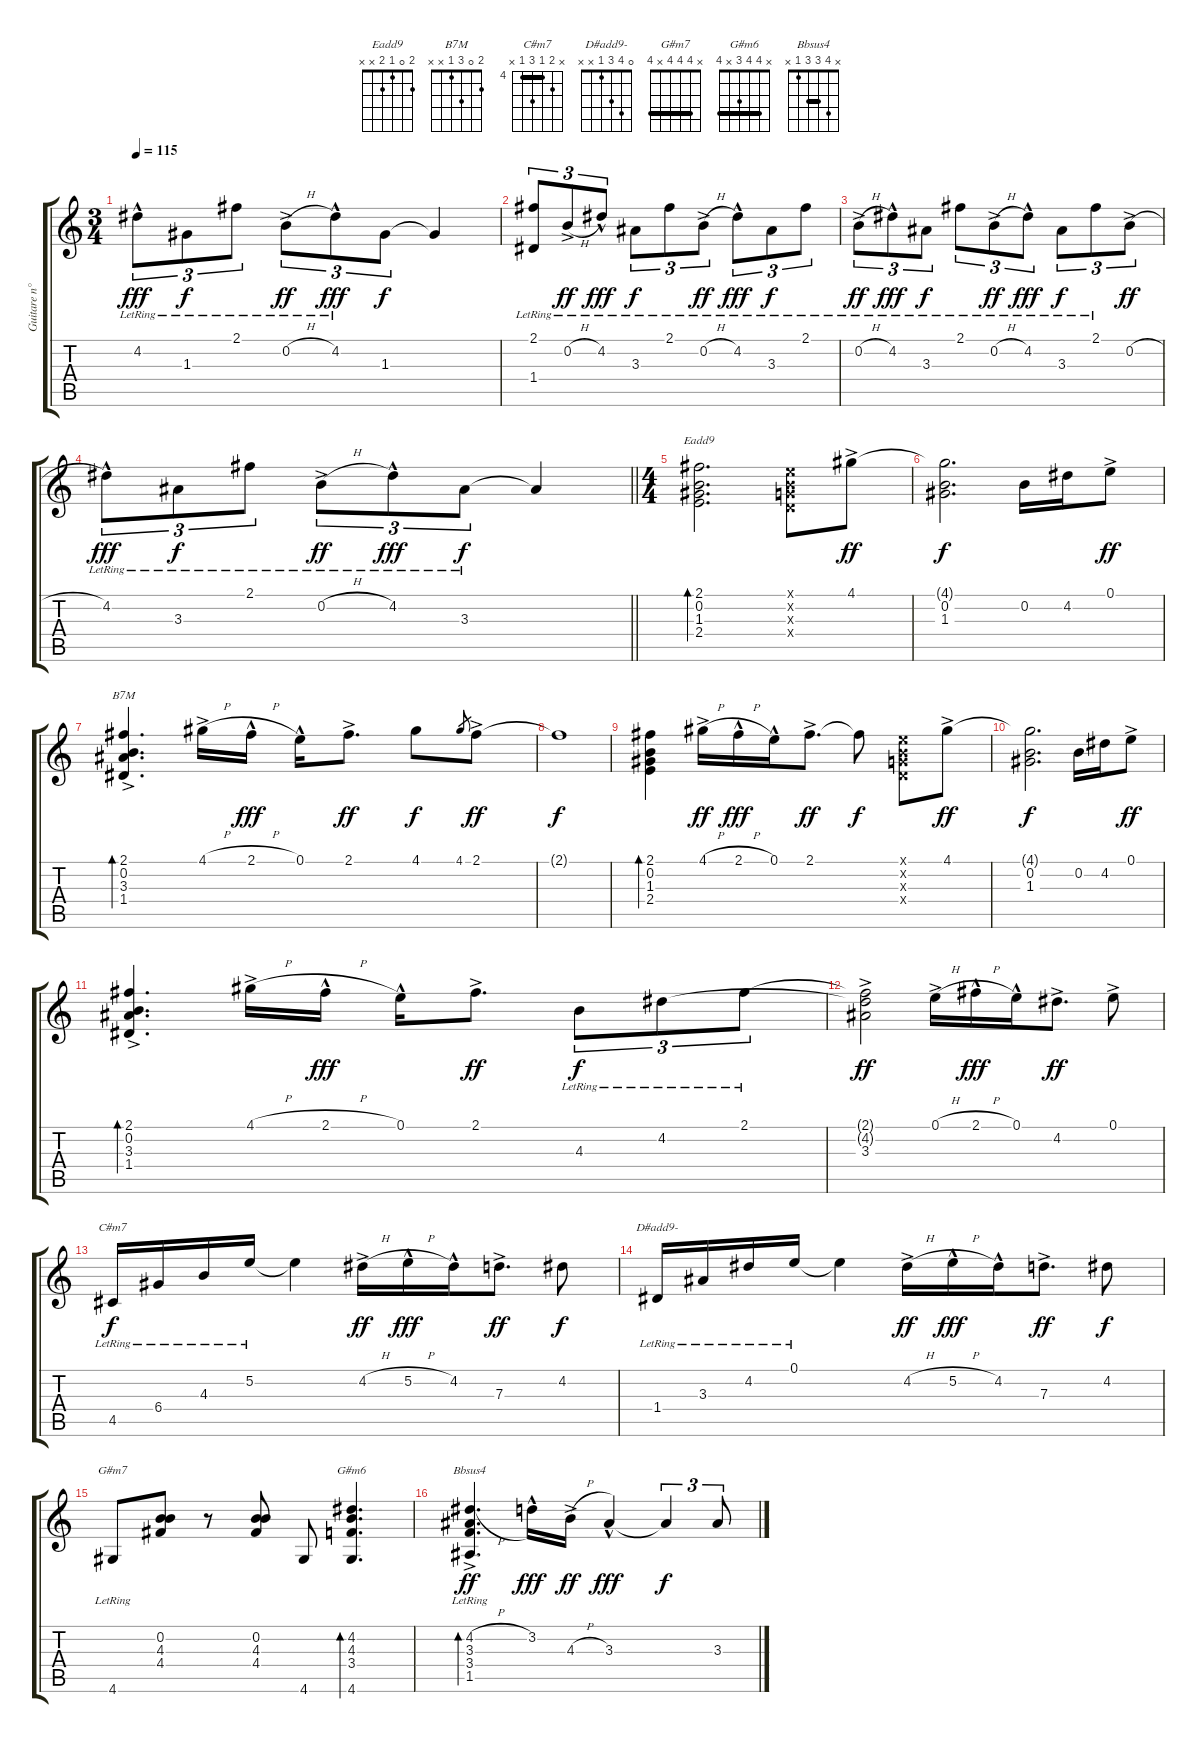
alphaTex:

\track ("Guitare n°2 (doublée)" "Guitare n°") {instrument acousticguitarsteel}
\staff {score tabs}
\tuning (E4 B3 G3 D3 A2 E2) {hide}
\chord ("Eadd9" 2 0 1 2 x x)
\chord ("B7M" 2 0 3 1 x x)
\chord ("C#m7" x 5 4 6 4 x) {firstfret 4 barre 4}
\chord ("D#add9-" 0 4 3 1 x x)
\chord ("G#m7" x 4 4 4 x 4) {barre 4}
\chord ("G#m6" x 4 4 3 x 4) {barre 4}
\chord ("Bbsus4" x 4 3 3 1 x) {barre 3}
\ts (3 4)
\tempo 115
\clef g2
\ks c
4.2{hac lr}.8{tu (3 2) dy fff} 1.3{lr}.8{tu (3 2) dy f} 2.1{lr}.8{tu (3 2)} 0.2{h ac lr}.8{tu (3 2) dy ff} 4.2{hac lr}.8{tu (3 2) dy fff} 1.3.8{tu (3 2) dy f} 1.3{t}.4 |
(2.1{lr} 1.4).8{tu (3 2)} 0.2{h ac lr}.8{tu (3 2) dy ff} 4.2{hac lr}.8{tu (3 2) dy fff} 3.3{lr}.8{tu (3 2) dy f} 2.1{lr}.8{tu (3 2)} 0.2{h ac lr}.8{tu (3 2) dy ff} 4.2{hac lr}.8{tu (3 2) dy fff} 3.3{lr}.8{tu (3 2) dy f} 2.1{lr}.8{tu (3 2)} |
0.2{h ac lr}.8{tu (3 2) dy ff} 4.2{hac lr}.8{tu (3 2) dy fff} 3.3{lr}.8{tu (3 2) dy f} 2.1{lr}.8{tu (3 2)} 0.2{h ac lr}.8{tu (3 2) dy ff} 4.2{hac lr}.8{tu (3 2) dy fff} 3.3{lr}.8{tu (3 2) dy f} 2.1{lr}.8{tu (3 2)} 0.2{h ac}.8{tu (3 2) dy ff} |
\barLineRight lightlight
4.2{hac lr}.8{tu (3 2) dy fff} 3.3{lr}.8{tu (3 2) dy f} 2.1{lr}.8{tu (3 2)} 0.2{h ac lr}.8{tu (3 2) dy ff} 4.2{hac lr}.8{tu (3 2) dy fff} 3.3{lr}.8{tu (3 2) dy f} 3.3{t}.4 |
\ts (4 4)
(2.1 0.2 1.3 2.4).2{d bd 480 ch "Eadd9"} (0.1{x} 0.2{x} 0.3{x} 0.4{x}).8 4.1{ac}.8{dy ff} |
(4.1{t} 0.2 1.3).2{d dy f} 0.2.16 4.2.16 0.1{ac}.8{dy ff} |
(2.1{ac} 0.2 3.3 1.4).4{d bd 480 ch "B7M"} 4.1{h ac}.16 2.1{h hac}.16{dy fff} 0.1{hac}.16 2.1{ac}.8{d dy ff} 4.1.8{dy f} 4.1.8{gr} 2.1{ac}.8{dy ff} |
2.1{t}.1{dy f} |
(2.1 0.2 1.3 2.4).4{bd 480} 4.1{h ac}.16{dy ff} 2.1{h hac}.16{dy fff} 0.1{hac}.16 2.1{ac}.8{d dy ff} 2.1{t}.8{dy f} (0.1{x} 0.2{x} 0.3{x} 0.4{x}).8 4.1{ac}.8{dy ff} |
(4.1{t} 0.2 1.3).2{d dy f} 0.2.16 4.2.16 0.1{ac}.8{dy ff} |
(2.1{ac} 0.2 3.3 1.4).4{d bd 480} 4.1{h ac}.16 2.1{h hac}.16{dy fff} 0.1{hac}.16 2.1{ac}.8{d dy ff} 4.3{lr}.8{tu (3 2) dy f} 4.2{lr}.8{tu (3 2)} 2.1{lr}.8{tu (3 2)} |
(2.1{t} 4.2{t} 3.3{ac}).2{dy ff} 0.1{h ac}.16 2.1{h hac}.16{dy fff} 0.1{hac}.16 4.2{ac}.8{d dy ff} 0.1{ac}.8 |
4.5{lr}.16{ch "C#m7" dy f} 6.4{lr}.16 4.3{lr}.16 5.2{lr}.16 5.2{t}.4 4.2{h ac}.16{dy ff} 5.2{h hac}.16{dy fff} 4.2{hac}.16 7.3{ac}.8{d dy ff} 4.2.8{dy f} |
1.4{lr}.16{ch "D#add9-"} 3.3{lr}.16 4.2{lr}.16 0.1{lr}.16 0.1{t}.4 4.2{h ac}.16{dy ff} 5.2{h hac}.16{dy fff} 4.2{hac}.16 7.3{ac}.8{d dy ff} 4.2.8{dy f} |
4.6{lr}.8{ch "G#m7"} (0.2 4.3 4.4).8 r.8 (0.2 4.3 4.4).8 4.6.8 (4.2 4.3 3.4 4.6).4{d bd 480 ch "G#m6"} |
(4.2{h ac} 3.3 3.4{lr} 1.5).4{d bd 480 ch "Bbsus4" dy ff} 3.2{hac}.16{dy fff} 4.3{h ac}.16{dy ff} 3.3{hac}.4{dy fff} 3.3{t}.4{tu (3 2) dy f} 3.3.8{tu (3 2)}
